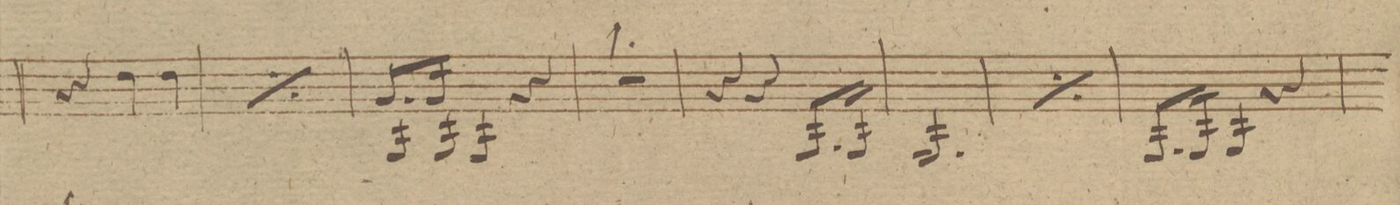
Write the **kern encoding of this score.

**kern	**dynam
*I"Clarino 2do in E.	*
*clefG2	*
*k[f#c#g#d#]	*
*M3/4	*
4r	.
4ff#\	.
4ff#\	.
=47	=47
*rep	*
4r	.
4ff#\	.
4ff#\	.
*Xrep	*
=48	=48
8.b/L 8.B/	.
16b/Jk 16B/	.
4B/	.
4r	.
=49	=49
2.r	.
=50	=50
4r	.
4r	.
8.B/L	.
16B/Jk	.
=51	=51
2.B/	.
=52	=52
*rep	*
2.B/	.
*Xrep	*
=53	=53
8.B/L	.
16B/Jk	.
4B/	.
4r	.
=54	=54
*-	*-
